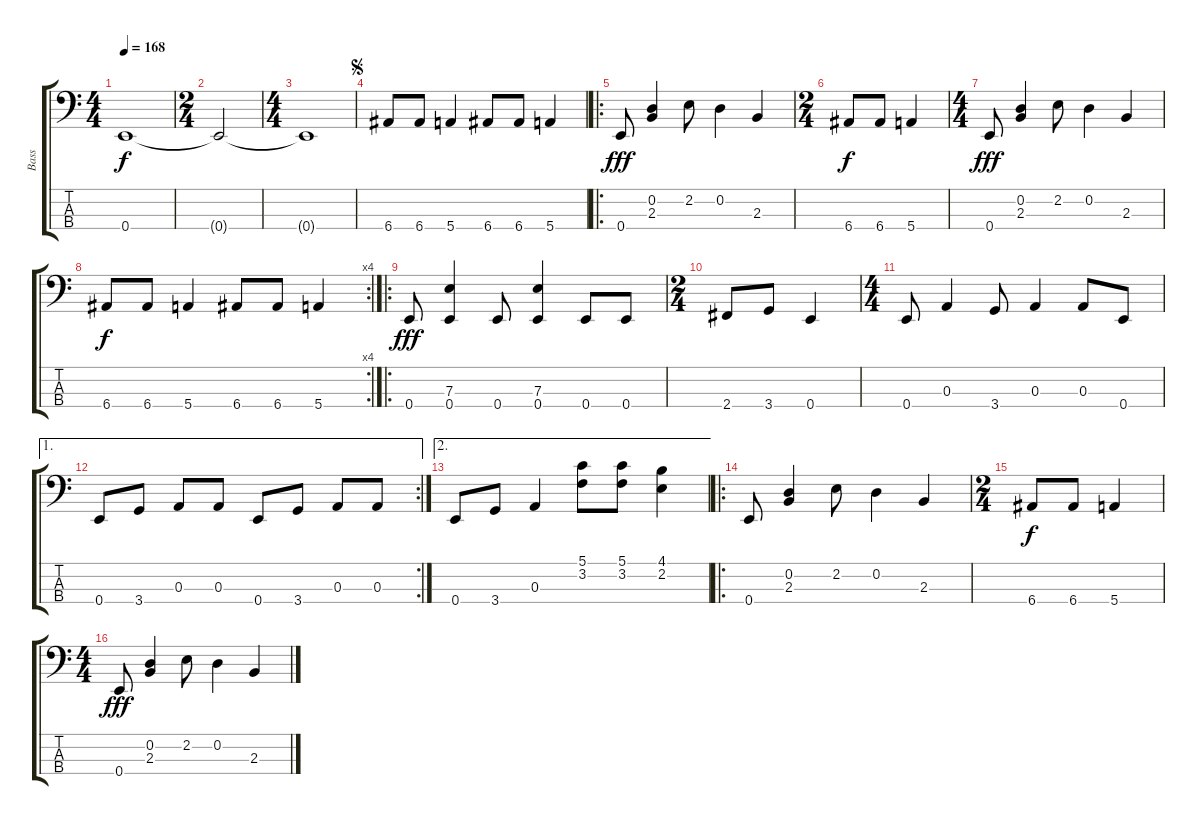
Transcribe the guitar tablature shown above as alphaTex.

\track ("Bass" "Bass") {instrument electricbasspick}
\staff {score tabs}
\tuning (G2 D2 A1 E1) {hide}
\ts (4 4)
\tempo 168
\clef f4
\ks c
0.4{t}.1{dy f volume 6} |
\ts (2 4)
0.4{t}.2 |
\ts (4 4)
0.4{t}.1 |
\jump segno
6.4.8{volume 10} 6.4.8 5.4.4 6.4.8 6.4.8 5.4.4 |
\ro
0.4.8{dy fff} (0.2 2.3).4 2.2.8 0.2.4 2.3.4 |
\ts (2 4)
6.4.8{dy f} 6.4.8 5.4.4 |
\ts (4 4)
0.4.8{dy fff} (0.2 2.3).4 2.2.8 0.2.4 2.3.4 |
\rc 4
6.4.8{dy f} 6.4.8 5.4.4 6.4.8 6.4.8 5.4.4 |
\ro
0.4.8{dy fff} (7.3 0.4).4 0.4.8 (7.3 0.4).4 0.4.8 0.4.8 |
\ts (2 4)
2.4.8 3.4.8 0.4.4 |
\ts (4 4)
0.4.8 0.3.4 3.4.8 0.3.4 0.3.8 0.4.8 |
\ae 1
\rc 2
0.4.8 3.4.8 0.3.8 0.3.8 0.4.8 3.4.8 0.3.8 0.3.8 |
\ae 2
0.4.8 3.4.8 0.3.4 (5.1 3.2).8 (5.1 3.2).8 (4.1 2.2).4 |
\ro
0.4.8 (0.2 2.3).4 2.2.8 0.2.4 2.3.4 |
\ts (2 4)
6.4.8{dy f} 6.4.8 5.4.4 |
\ts (4 4)
0.4.8{dy fff} (0.2 2.3).4 2.2.8 0.2.4 2.3.4
